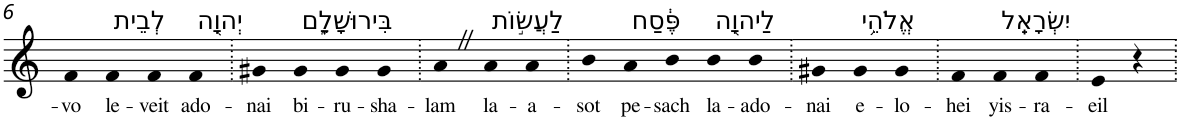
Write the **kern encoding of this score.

**kern	**text
*part1	*part1
*staff1	*staff1
*I"Piano	*
*I'Pno	*
!!LO:PB:g=z
*clefG2	*
*k[]	*
=6	=6
!	!LO:LY:b
4f	-vo
!LO:TX:a:t=לְבֵית	!
!	!LO:LY:b
4f	le-
!	!LO:LY:b
4f	-veit
!LO:TX:a:t=יְהוָ֖ה	!
!	!LO:LY:b
4f	ado-
=7.	=7.
!	!LO:LY:b
4g#X	-nai
!LO:TX:a:t=בִּירוּשָׁלִָ֑ם	!
!	!LO:LY:b
4g#	bi-
!	!LO:LY:b
4g#	-ru-
!	!LO:LY:b
4g#	-sha-
=8.	=8.
!	!LO:LY:b
4aZ	-lam
!LO:TX:a:t=לַעֲשׂ֣וֹת	!
!	!LO:LY:b
4a	la-
!	!LO:LY:b
4a	-a-
=9.	=9.
!	!LO:LY:b
4b	-sot
!LO:TX:a:t=פֶּ֔סַח	!
!	!LO:LY:b
4a	pe-
!	!LO:LY:b
4b	-sach
!LO:TX:a:t=לַיהוָ֖ה	!
!	!LO:LY:b
4b	la-
!	!LO:LY:b
4b	-ado-
=10.	=10.
!	!LO:LY:b
4g#X	-nai
!LO:TX:a:t=אֱלֹהֵ֥י	!
!	!LO:LY:b
4g#	e-
!	!LO:LY:b
4g#	-lo-
=11.	=11.
!	!LO:LY:b
4f	-hei
!LO:TX:a:t=יִשְׂרָאֵֽל	!
!	!LO:LY:b
4f	yis-
!	!LO:LY:b
4f	-ra-
=12.	=12.
!	!LO:LY:b
4e	-eil
4r	.
=.	=.
*-	*-
